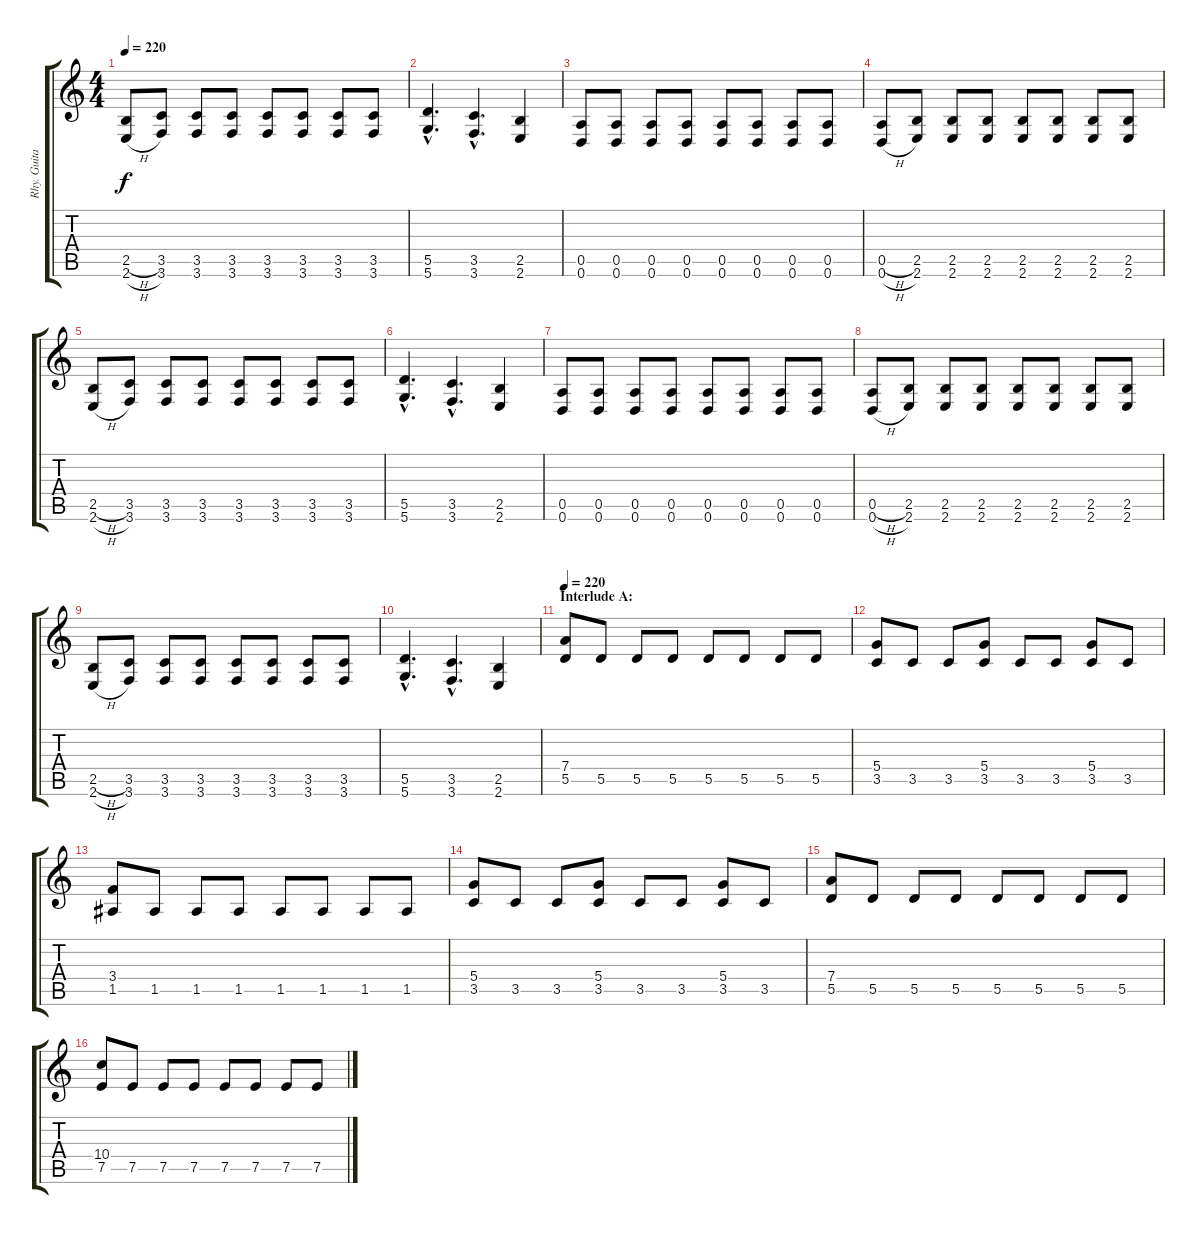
\track ("Rhy. Guitar 1" "Rhy. Guita") {instrument overdrivenguitar}
\staff {score tabs}
\tuning (E4 B3 G3 D3 A2 D2) {hide}
\ts (4 4)
\tempo 220
\clef g2
\ks c
(2.5{h} 2.6{h}).8{dy f} (3.5 3.6).8 (3.5 3.6).8 (3.5 3.6).8 (3.5 3.6).8 (3.5 3.6).8 (3.5 3.6).8 (3.5 3.6).8 |
(5.5{hac} 5.6{hac}).4{d} (3.5{hac} 3.6{hac}).4{d} (2.5 2.6).4 |
(0.5 0.6).8 (0.5 0.6).8 (0.5 0.6).8 (0.5 0.6).8 (0.5 0.6).8 (0.5 0.6).8 (0.5 0.6).8 (0.5 0.6).8 |
(0.5{h} 0.6{h}).8 (2.5 2.6).8 (2.5 2.6).8 (2.5 2.6).8 (2.5 2.6).8 (2.5 2.6).8 (2.5 2.6).8 (2.5 2.6).8 |
(2.5{h} 2.6{h}).8 (3.5 3.6).8 (3.5 3.6).8 (3.5 3.6).8 (3.5 3.6).8 (3.5 3.6).8 (3.5 3.6).8 (3.5 3.6).8 |
(5.5{hac} 5.6{hac}).4{d} (3.5{hac} 3.6{hac}).4{d} (2.5 2.6).4 |
(0.5 0.6).8 (0.5 0.6).8 (0.5 0.6).8 (0.5 0.6).8 (0.5 0.6).8 (0.5 0.6).8 (0.5 0.6).8 (0.5 0.6).8 |
(0.5{h} 0.6{h}).8 (2.5 2.6).8 (2.5 2.6).8 (2.5 2.6).8 (2.5 2.6).8 (2.5 2.6).8 (2.5 2.6).8 (2.5 2.6).8 |
(2.5{h} 2.6{h}).8 (3.5 3.6).8 (3.5 3.6).8 (3.5 3.6).8 (3.5 3.6).8 (3.5 3.6).8 (3.5 3.6).8 (3.5 3.6).8 |
(5.5{hac} 5.6{hac}).4{d} (3.5{hac} 3.6{hac}).4{d} (2.5 2.6).4 |
\section ("" "Interlude A:")
\tempo 220
(7.4 5.5).8 5.5.8 5.5.8 5.5.8 5.5.8 5.5.8 5.5.8 5.5.8 |
(5.4 3.5).8 3.5.8 3.5.8 (5.4 3.5).8 3.5.8 3.5.8 (5.4 3.5).8 3.5.8 |
(3.4 1.5).8 1.5.8 1.5.8 1.5.8 1.5.8 1.5.8 1.5.8 1.5.8 |
(5.4 3.5).8 3.5.8 3.5.8 (5.4 3.5).8 3.5.8 3.5.8 (5.4 3.5).8 3.5.8 |
(7.4 5.5).8 5.5.8 5.5.8 5.5.8 5.5.8 5.5.8 5.5.8 5.5.8 |
(10.4 7.5).8 7.5.8 7.5.8 7.5.8 7.5.8 7.5.8 7.5.8 7.5.8
